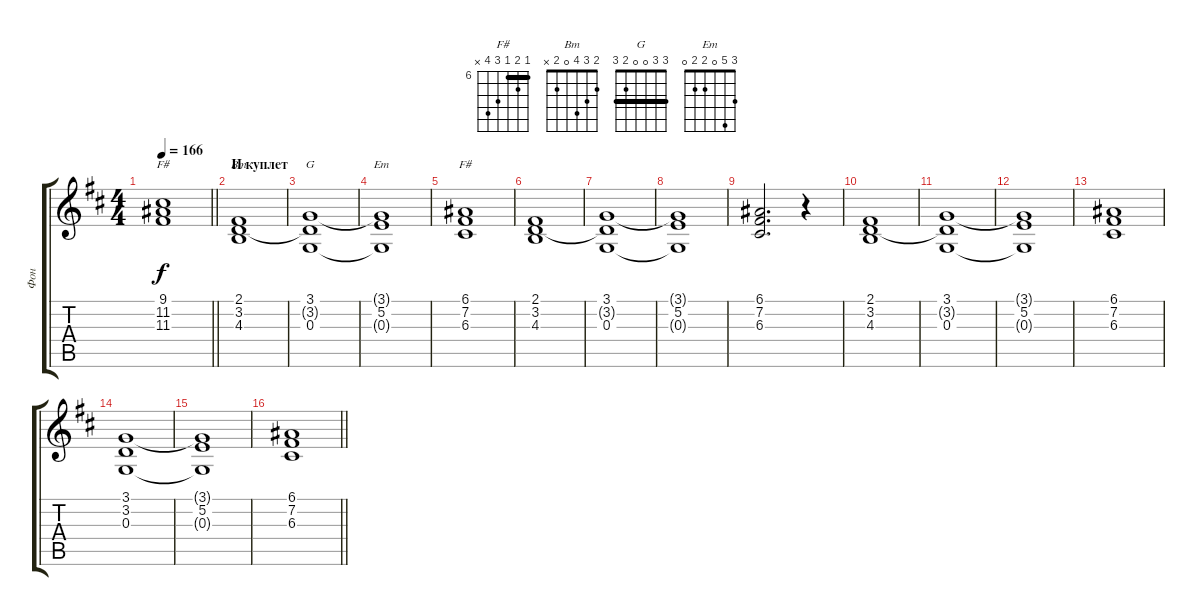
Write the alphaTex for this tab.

\track ("Фон" "Фон") {instrument pad2warm}
\staff {score tabs}
\tuning (E4 B3 G3 D3 A2 E2) {hide}
\chord ("F#" 9 11 11 11 9 x) {firstfret 9 barre 9}
\chord ("Bm" 2 3 4 0 2 x)
\chord ("G" 3 3 0 0 2 3) {barre 3}
\chord ("Em" 3 5 0 2 2 0)
\chord ("F#" 6 7 6 8 9 x) {firstfret 6 barre 6}
\ts (4 4)
\tempo 166
\clef g2
\barLineRight lightlight
\ks bminor
(9.1 11.2 11.3).1{ch "F#" dy f} |
\section ("" "II куплет")
(2.1 3.2 4.3).1{ch "Bm"} |
(3.1 3.2{t} 0.3).1{ch "G"} |
(3.1{t} 5.2 0.3{t}).1{ch "Em"} |
(6.1 7.2 6.3).1{ch "F#"} |
(2.1 3.2 4.3).1 |
(3.1 3.2{t} 0.3).1 |
(3.1{t} 5.2 0.3{t}).1 |
(6.1 7.2 6.3).2{d} r.4 |
(2.1 3.2 4.3).1 |
(3.1 3.2{t} 0.3).1 |
(3.1{t} 5.2 0.3{t}).1 |
(6.1 7.2 6.3).1 |
(3.1 3.2 0.3).1 |
(3.1{t} 5.2 0.3{t}).1 |
\barLineRight lightlight
(6.1 7.2 6.3).1
